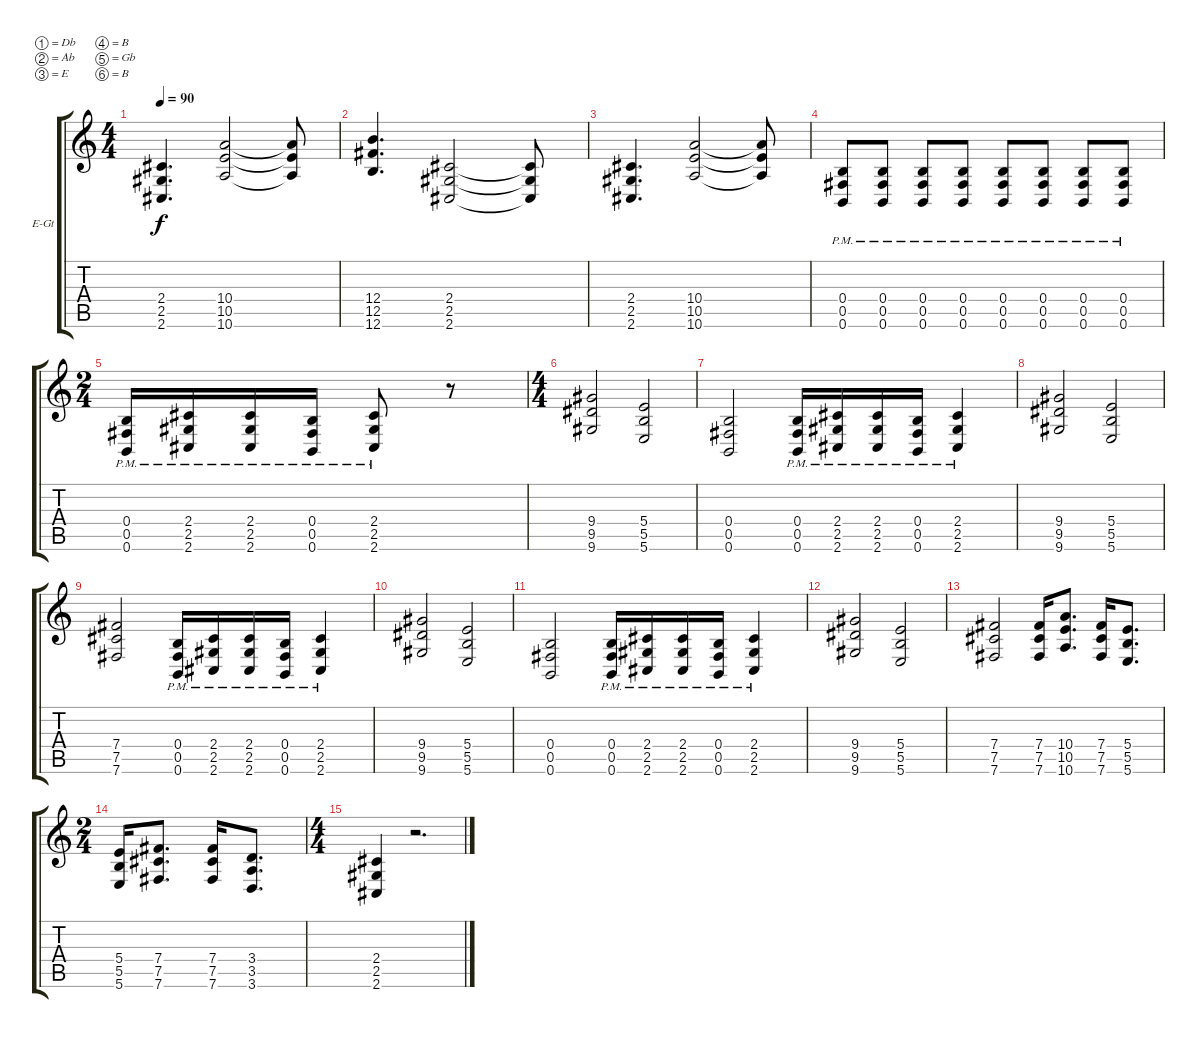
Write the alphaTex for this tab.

\defaultSystemsLayout 4
\bracketExtendMode groupsimilarinstruments
\firstSystemTrackNameOrientation horizontal
\otherSystemsTrackNameOrientation horizontal
\track ("Electric Guitar" "E-Gt") {instrument distortionguitar}
\staff {score tabs}
\tuning (Db4 Ab3 E3 B2 Gb2 B1)
\ts (4 4)
\tempo 90
\clef g2
\ks c
(2.5 2.4 2.6).4{d dy f} (10.6 10.5 10.4).2 (10.6{t} 10.5{t} 10.4{t}).8 |
(12.6 12.5 12.4).4{d} (2.4 2.5 2.6).2 (2.4{t} 2.5{t} 2.6{t}).8 |
(2.5 2.4 2.6).4{d} (10.6 10.5 10.4).2 (10.6{t} 10.5{t} 10.4{t}).8 |
(0.4{pm} 0.5{pm} 0.6{pm}).8 (0.4{pm} 0.5{pm} 0.6{pm}).8 (0.4{pm} 0.5{pm} 0.6{pm}).8 (0.4{pm} 0.5{pm} 0.6{pm}).8 (0.4{pm} 0.5{pm} 0.6{pm}).8 (0.4{pm} 0.5{pm} 0.6{pm}).8 (0.4{pm} 0.5{pm} 0.6{pm}).8 (0.4{pm} 0.5{pm} 0.6{pm}).8 |
\ts (2 4)
(0.6{pm} 0.5{pm} 0.4{pm}).16 (2.4{pm} 2.5{pm} 2.6{pm}).16 (2.4{pm} 2.5{pm} 2.6{pm}).16 (0.4{pm} 0.6{pm} 0.5{pm}).16 (2.4{pm} 2.5{pm} 2.6{pm}).8 r.8 |
\ts (4 4)
(9.6 9.5 9.4).2 (5.4 5.5 5.6).2 |
(0.6 0.5 0.4).2 (0.6{pm} 0.5{pm} 0.4{pm}).16 (2.4{pm} 2.5{pm} 2.6{pm}).16 (2.4{pm} 2.5{pm} 2.6{pm}).16 (0.4{pm} 0.6{pm} 0.5{pm}).16 (2.4{pm} 2.5{pm} 2.6{pm}).4 |
(9.6 9.5 9.4).2 (5.4 5.5 5.6).2 |
(7.6 7.5 7.4).2 (0.6{pm} 0.5{pm} 0.4{pm}).16 (2.4{pm} 2.5{pm} 2.6{pm}).16 (2.4{pm} 2.5{pm} 2.6{pm}).16 (0.4{pm} 0.6{pm} 0.5{pm}).16 (2.4{pm} 2.5{pm} 2.6{pm}).4 |
(9.6 9.5 9.4).2 (5.4 5.5 5.6).2 |
(0.6 0.5 0.4).2 (0.6{pm} 0.5{pm} 0.4{pm}).16 (2.4{pm} 2.5{pm} 2.6{pm}).16 (2.4{pm} 2.5{pm} 2.6{pm}).16 (0.4{pm} 0.6{pm} 0.5{pm}).16 (2.4{pm} 2.5{pm} 2.6{pm}).4 |
(9.6 9.4 9.5).2 (5.5 5.4 5.6).2 |
(7.6 7.5 7.4).2 (7.4 7.5 7.6).16 (10.6 10.5 10.4).8{d} (7.4 7.5 7.6).16 (5.6 5.5 5.4).8{d} |
\ts (2 4)
(5.4 5.5 5.6).16 (7.6 7.5 7.4).8{d} (7.4 7.5 7.6).16 (3.6 3.5 3.4).8{d} |
\ts (4 4)
(2.6 2.5 2.4).4 r.2{d}
